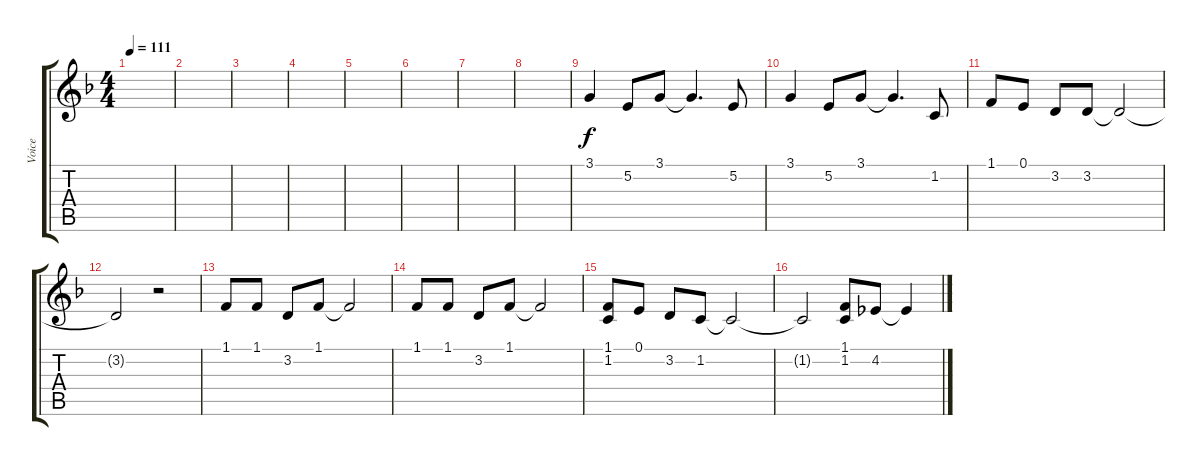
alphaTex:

\track ("Voice" "Voice") {instrument tenorsax}
\staff {score tabs}
\tuning (E4 B3 G3 D3 A2 E2) {hide}
\ts (4 4)
\tempo 111
\clef g2
\ks f
|
|
|
|
|
|
|
|
3.1.4 5.2.8 3.1.8 3.1{t}.4{d} 5.2.8 |
3.1.4 5.2.8 3.1.8 3.1{t}.4{d} 1.2.8 |
1.1.8 0.1.8 3.2.8 3.2.8 3.2{t}.2 |
3.2{t}.2 r.2 |
1.1.8 1.1.8 3.2.8 1.1.8 1.1{t}.2 |
1.1.8 1.1.8 3.2.8 1.1.8 1.1{t}.2 |
(1.1 1.2).8 0.1.8 3.2.8 1.2.8 1.2{t}.2 |
1.2{t}.2 (1.1 1.2).8 4.2.8 4.2{t}.4
